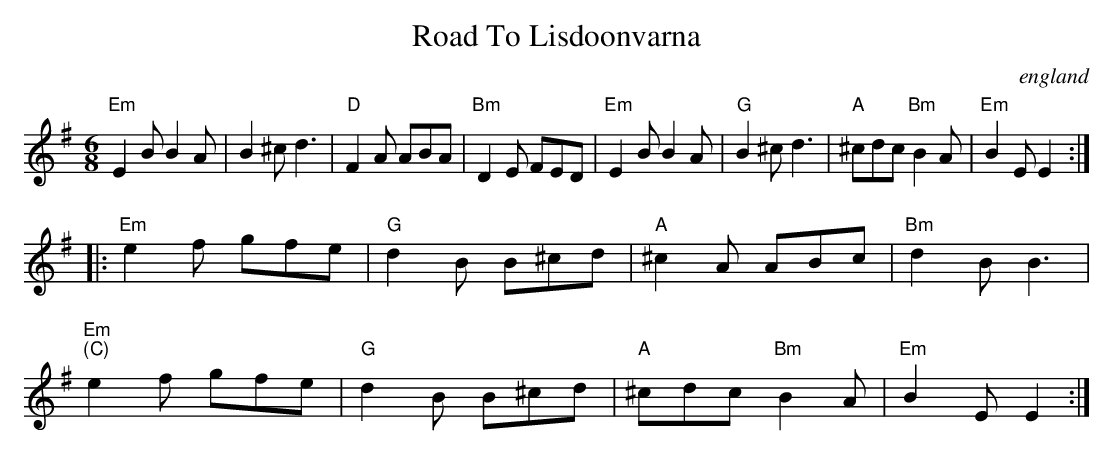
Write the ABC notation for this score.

X:1
T:Road To Lisdoonvarna
O:england
M:6/8
K:Em
"Em"E2B B2A|B2^c d3|"D"F2A ABA|"Bm"D2E FED|"Em"E2B B2A|"G"B2^c d3|\
"A"^cdc "Bm"B2A|"Em"B2E E2::
"Em"e2f gfe|"G"d2B B^cd|"A"^c2A ABc|"Bm"d2B B3|
"Em""(C)"e2f gfe|"G"d2B B^cd|"A"^cdc "Bm"B2A|"Em"B2E E2:|
